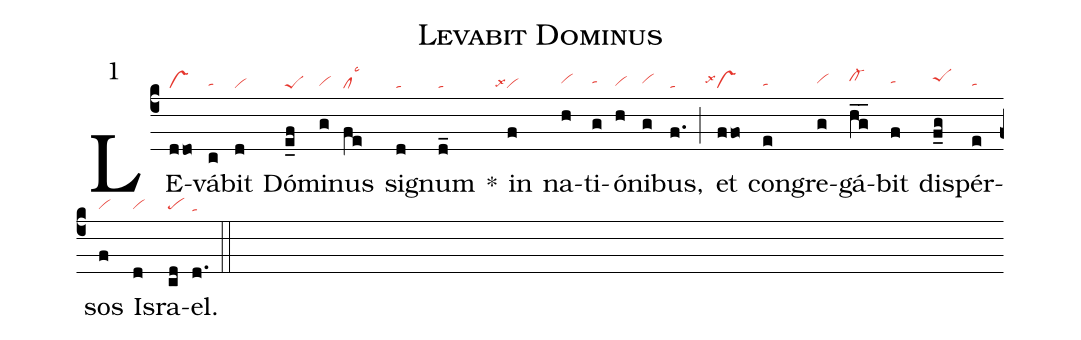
name: Levabit Dominus;
mode: 1;
nabc-lines: 1;
%%
(c4)
LE(ddo|vs)vá(c|tahg)bit(d|vi) Dó(e_f|peS)mi(g|vihg)nus(fe|cllsc3) si(d|ta)gnum(d_|ta) *()
in(f|````vilsx4) na(h|vihh)ti(g|tahh)ó(h|vihg)ni(g|vihh)bus,(f.|ta) (;)
et(ffo|````vslsx4) con(e|tahg)gre(g|vihh)gá(hg__|cl-hi)bit(f|tahh) di(f_g|peShi)spér(e|tahg)sos(f|vihg) Is(d|vihg)ra(cd|pehg)el.(d.|ta) (::)
